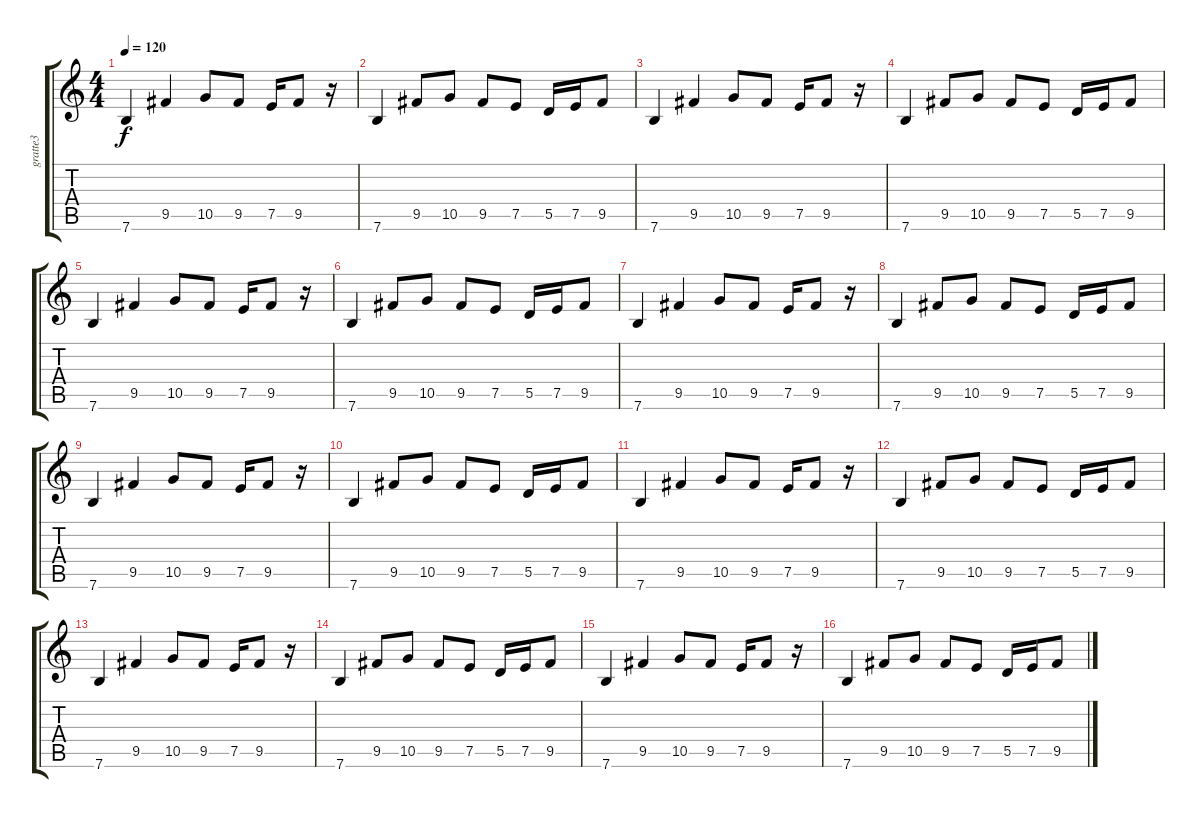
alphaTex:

\track ("gratte3" "gratte3") {instrument overdrivenguitar}
\staff {score tabs}
\tuning (E4 B3 G3 D3 A2 E2) {hide}
\ts (4 4)
\tempo 120
\clef g2
\ks c
7.6.4{dy f} 9.5.4 10.5.8 9.5.8 7.5.16 9.5.8 r.16 |
7.6.4 9.5.8 10.5.8 9.5.8 7.5.8 5.5.16 7.5.16 9.5.8 |
7.6.4 9.5.4 10.5.8 9.5.8 7.5.16 9.5.8 r.16 |
7.6.4 9.5.8 10.5.8 9.5.8 7.5.8 5.5.16 7.5.16 9.5.8 |
7.6.4 9.5.4 10.5.8 9.5.8 7.5.16 9.5.8 r.16 |
7.6.4 9.5.8 10.5.8 9.5.8 7.5.8 5.5.16 7.5.16 9.5.8 |
7.6.4 9.5.4 10.5.8 9.5.8 7.5.16 9.5.8 r.16 |
7.6.4 9.5.8 10.5.8 9.5.8 7.5.8 5.5.16 7.5.16 9.5.8 |
7.6.4 9.5.4 10.5.8 9.5.8 7.5.16 9.5.8 r.16 |
7.6.4 9.5.8 10.5.8 9.5.8 7.5.8 5.5.16 7.5.16 9.5.8 |
7.6.4 9.5.4 10.5.8 9.5.8 7.5.16 9.5.8 r.16 |
7.6.4 9.5.8 10.5.8 9.5.8 7.5.8 5.5.16 7.5.16 9.5.8 |
7.6.4 9.5.4 10.5.8 9.5.8 7.5.16 9.5.8 r.16 |
7.6.4 9.5.8 10.5.8 9.5.8 7.5.8 5.5.16 7.5.16 9.5.8 |
7.6.4 9.5.4 10.5.8 9.5.8 7.5.16 9.5.8 r.16 |
7.6.4 9.5.8 10.5.8 9.5.8 7.5.8 5.5.16 7.5.16 9.5.8
